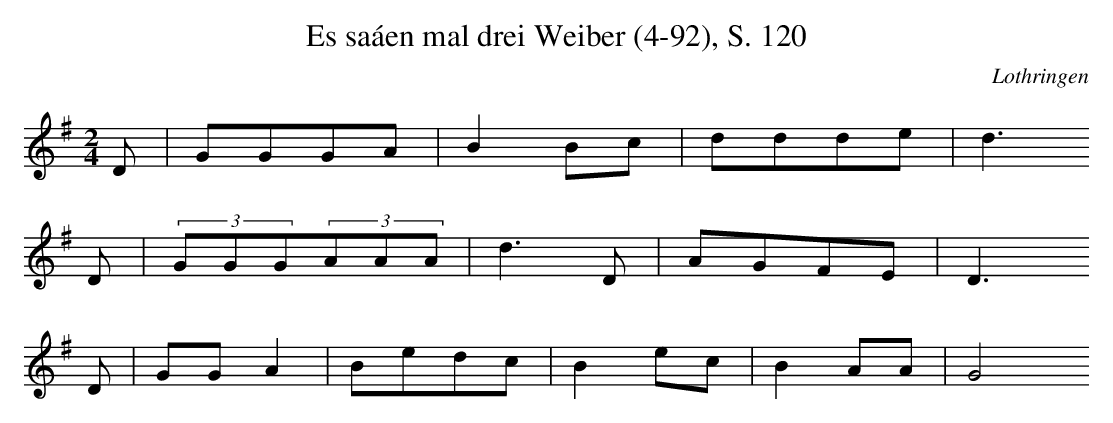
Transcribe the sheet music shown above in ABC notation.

X:1
T: Es saáen mal drei Weiber (4-92), S. 120
O: Lothringen
M: 2/4
L: 1/8
K: G
D | GGGA | B2Bc | ddde | d3
D | (3GGG(3AAA | d3D | AGFE | D3
D | GGA2 | Bedc | B2ec | B2AA | G4
